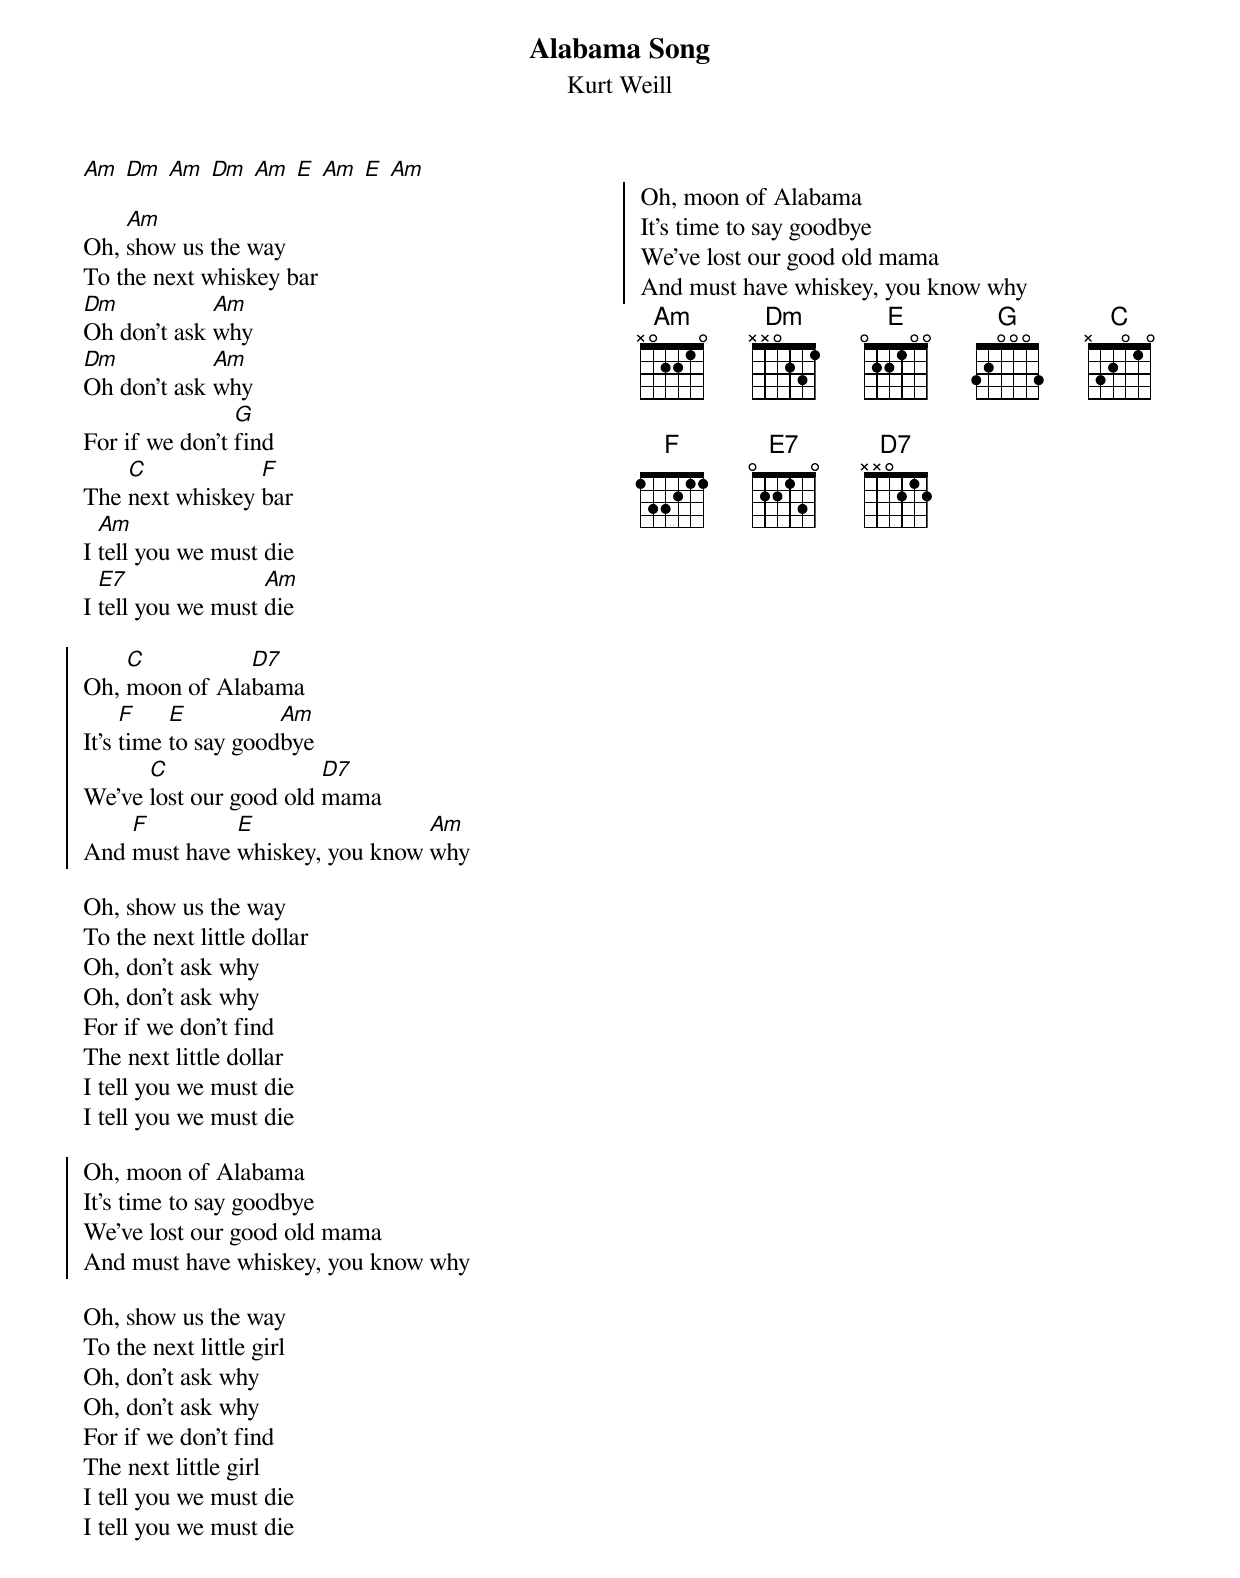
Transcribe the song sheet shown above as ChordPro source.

{t:Alabama Song}
{st:Kurt Weill}
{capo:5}
{columns: 2}

[Am] [Dm] [Am] [Dm] [Am] [E] [Am] [E] [Am]

Oh, [Am]show us the way
To the next whiskey bar
[Dm]Oh don't ask [Am]why
[Dm]Oh don't ask [Am]why
For if we don't [G]find
The [C]next whiskey [F]bar
I [Am]tell you we must die
I [E7]tell you we must [Am]die

{soc}
Oh, [C]moon of Ala[D7]bama
It's [F]time [E]to say good[Am]bye
We've [C]lost our good old [D7]mama
And [F]must have [E]whiskey, you know [Am]why
{eoc}

Oh, show us the way
To the next little dollar
Oh, don't ask why
Oh, don't ask why
For if we don't find
The next little dollar
I tell you we must die
I tell you we must die

{soc}
Oh, moon of Alabama
It's time to say goodbye
We've lost our good old mama
And must have whiskey, you know why
{eoc}

Oh, show us the way
To the next little girl
Oh, don't ask why
Oh, don't ask why
For if we don't find
The next little girl
I tell you we must die
I tell you we must die

{column_break}

{soc}
Oh, moon of Alabama
It's time to say goodbye
We've lost our good old mama
And must have whiskey, you know why
{eoc}
